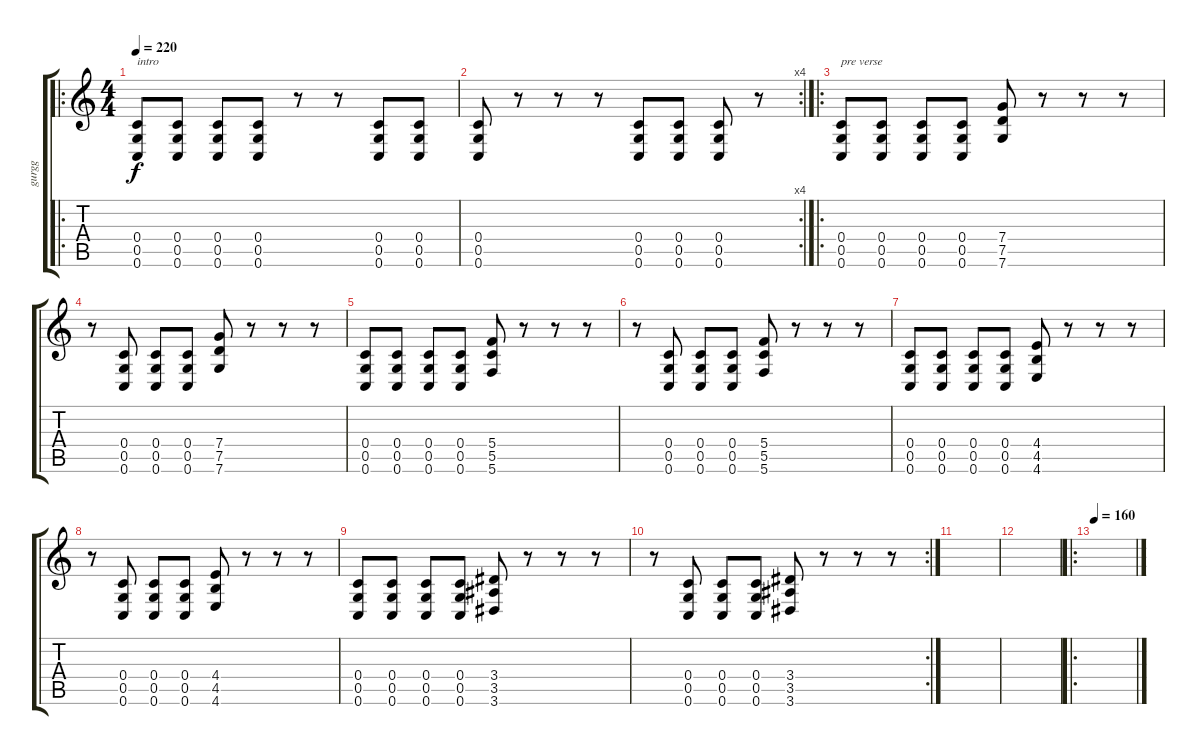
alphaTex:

\track ("gurgg" "gurgg") {instrument distortionguitar}
\staff {score tabs}
\tuning (D4 A3 F3 C3 G2 C2) {hide}
\ro
\ts (4 4)
\tempo 220
\clef g2
\ks c
(0.4 0.5 0.6).8{txt "intro" dy f instrument distortionguitar} (0.4 0.5 0.6).8 (0.4 0.5 0.6).8 (0.4 0.5 0.6).8 r.8 r.8 (0.4 0.5 0.6).8 (0.4 0.5 0.6).8 |
\rc 4
(0.4 0.5 0.6).8 r.8 r.8 r.8 (0.4 0.5 0.6).8 (0.4 0.5 0.6).8 (0.4 0.5 0.6).8 r.8 |
\ro
(0.4 0.5 0.6).8{txt "pre verse"} (0.4 0.5 0.6).8 (0.4 0.5 0.6).8 (0.4 0.5 0.6).8 (7.4 7.5 7.6).8 r.8 r.8 r.8 |
r.8 (0.4 0.5 0.6).8 (0.4 0.5 0.6).8 (0.4 0.5 0.6).8 (7.4 7.5 7.6).8 r.8 r.8 r.8 |
(0.4 0.5 0.6).8 (0.4 0.5 0.6).8 (0.4 0.5 0.6).8 (0.4 0.5 0.6).8 (5.4 5.5 5.6).8 r.8 r.8 r.8 |
r.8 (0.4 0.5 0.6).8 (0.4 0.5 0.6).8 (0.4 0.5 0.6).8 (5.4 5.5 5.6).8 r.8 r.8 r.8 |
(0.4 0.5 0.6).8 (0.4 0.5 0.6).8 (0.4 0.5 0.6).8 (0.4 0.5 0.6).8 (4.4 4.5 4.6).8 r.8 r.8 r.8 |
r.8 (0.4 0.5 0.6).8 (0.4 0.5 0.6).8 (0.4 0.5 0.6).8 (4.4 4.5 4.6).8 r.8 r.8 r.8 |
(0.4 0.5 0.6).8 (0.4 0.5 0.6).8 (0.4 0.5 0.6).8 (0.4 0.5 0.6).8 (3.4 3.5 3.6).8 r.8 r.8 r.8 |
\rc 2
r.8 (0.4 0.5 0.6).8 (0.4 0.5 0.6).8 (0.4 0.5 0.6).8 (3.4 3.5 3.6).8 r.8 r.8 r.8 |
|
|
\ro
\tempo 160
